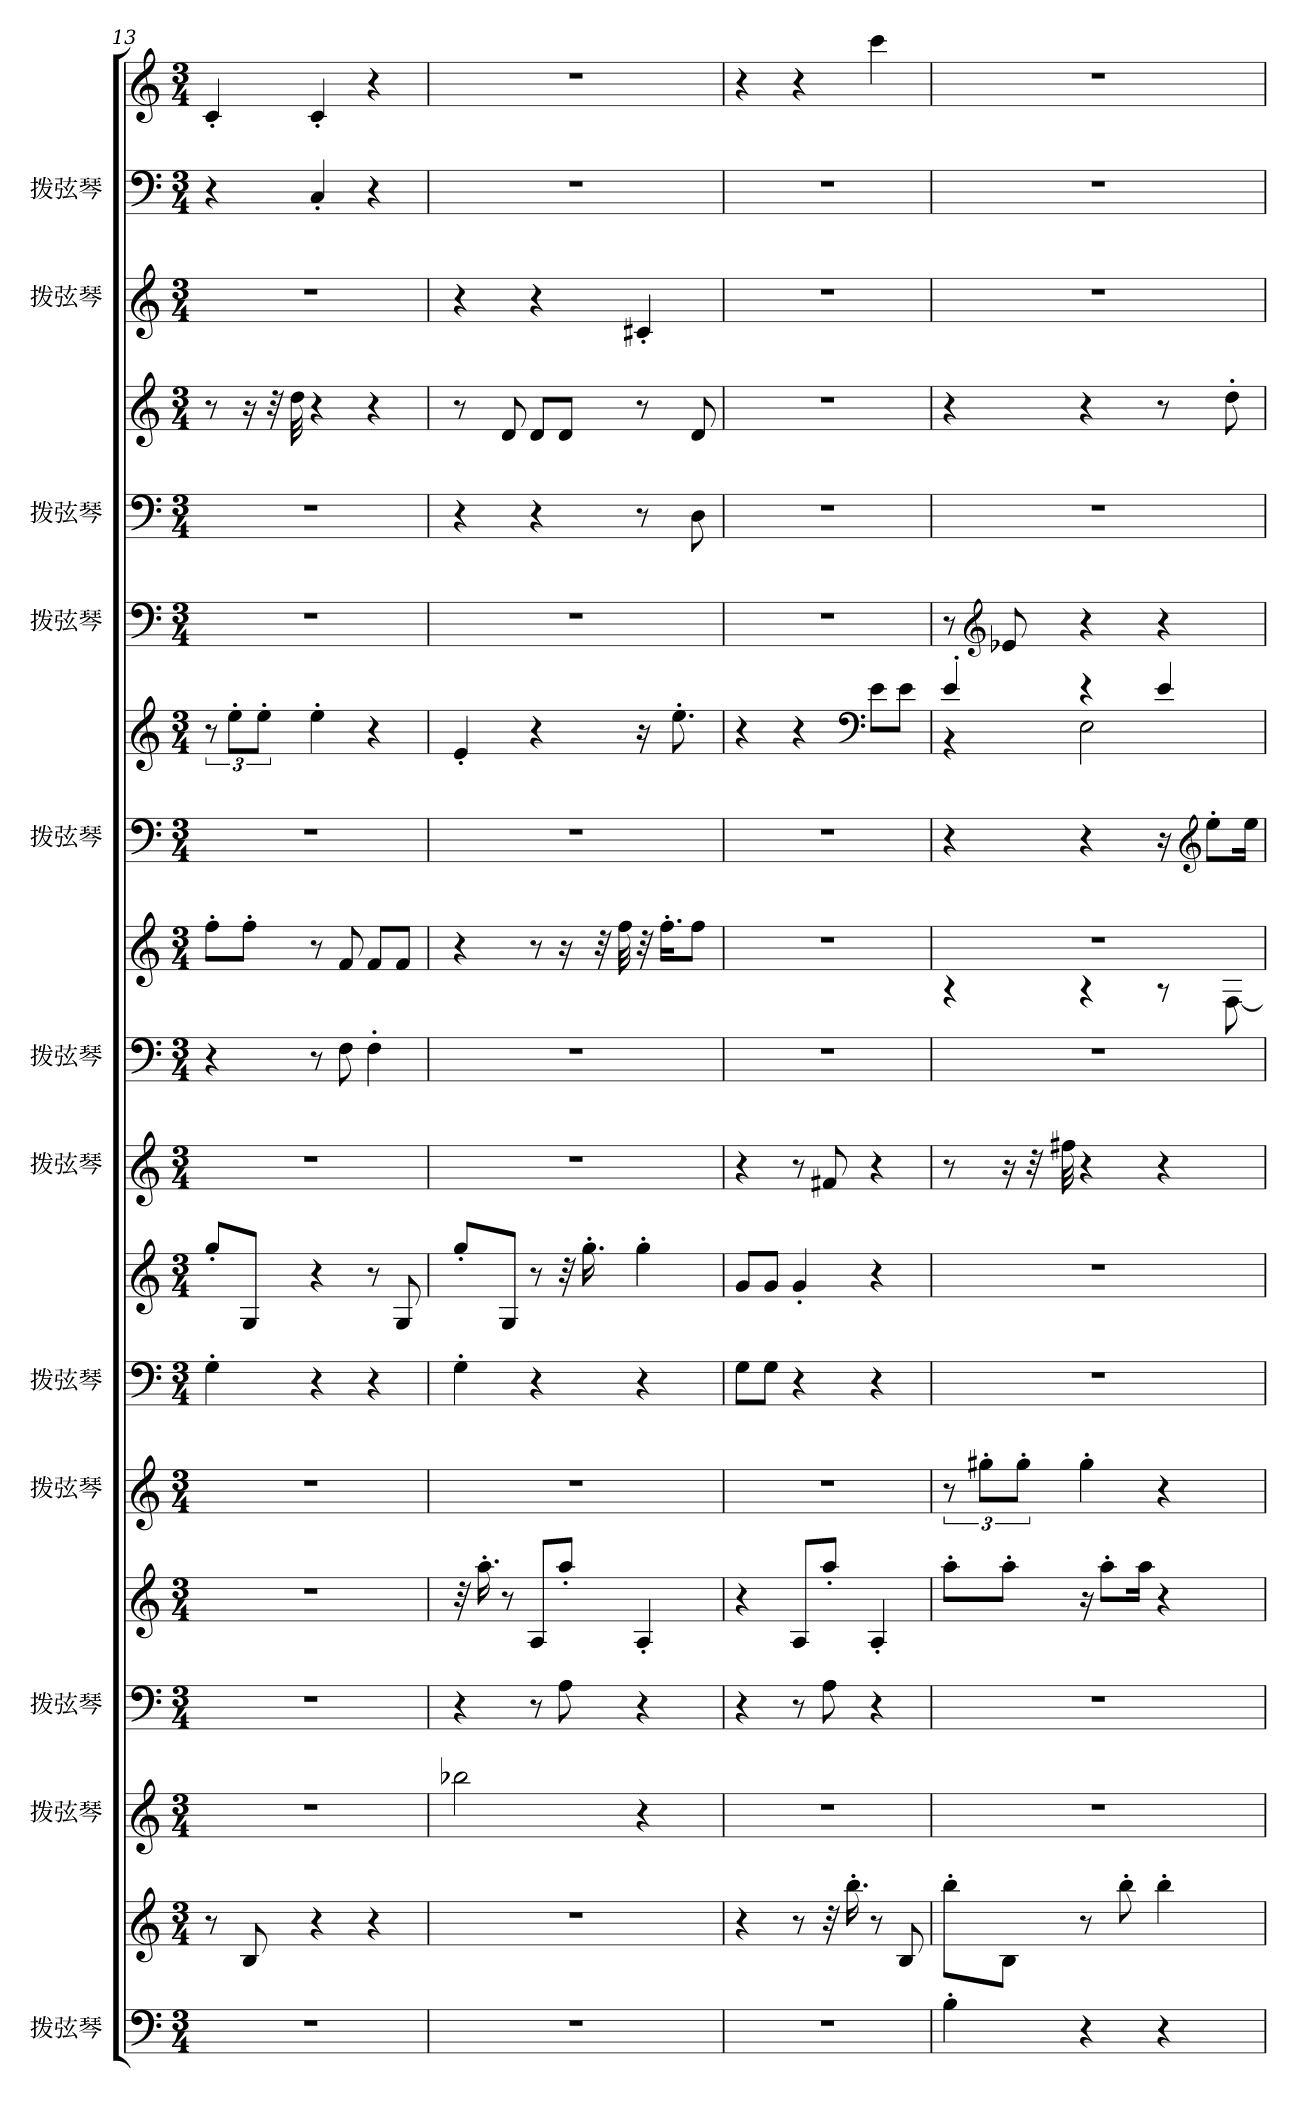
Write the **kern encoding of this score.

**kern	**kern	**kern	**kern	**kern	**kern	**kern	**kern	**kern	**kern	**kern	**kern	**kern	**kern	**kern	**kern	**kern	**kern	**kern
*part12	*part12	*part11	*part10	*part10	*part9	*part8	*part8	*part7	*part6	*part6	*part5	*part5	*part4	*part3	*part3	*part2	*part1	*part1
*staff19	*staff18	*staff17	*staff16	*staff15	*staff14	*staff13	*staff12	*staff11	*staff10	*staff9	*staff8	*staff7	*staff6	*staff5	*staff4	*staff3	*staff2	*staff1
*I"拨弦琴	*	*I"拨弦琴	*I"拨弦琴	*	*I"拨弦琴	*I"拨弦琴	*	*I"拨弦琴	*I"拨弦琴	*	*I"拨弦琴	*	*I"拨弦琴	*I"拨弦琴	*	*I"拨弦琴	*I"拨弦琴	*
!!LO:PB:g=z
*clefF4	*clefG2	*clefG2	*clefF4	*clefG2	*clefG2	*clefF4	*clefG2	*clefG2	*clefF4	*clefG2	*clefF4	*clefG2	*clefF4	*clefF4	*clefG2	*clefG2	*clefF4	*clefG2
*k[]	*k[]	*k[]	*k[]	*k[]	*k[]	*k[]	*k[]	*k[]	*k[]	*k[]	*k[]	*k[]	*k[]	*k[]	*k[]	*k[]	*k[]	*k[]
*M3/4	*M3/4	*M3/4	*M3/4	*M3/4	*M3/4	*M3/4	*M3/4	*M3/4	*M3/4	*M3/4	*M3/4	*M3/4	*M3/4	*M3/4	*M3/4	*M3/4	*M3/4	*M3/4
=13	=13	=13	=13	=13	=13	=13	=13	=13	=13	=13	=13	=13	=13	=13	=13	=13	=13	=13
2.r	8r	2.r	2.r	2.r	2.r	4G'\	8gg'/L	2.r	4r	8ff'\L	2.r	12r	2.r	2.r	8r	2.r	4r	4c'/
.	.	.	.	.	.	.	.	.	.	.	.	12ee'\L	.	.	.	.	.	.
.	8B/	.	.	.	.	.	8G/J	.	.	8ff'\J	.	.	.	.	16r	.	.	.
.	.	.	.	.	.	.	.	.	.	.	.	12ee'\J	.	.	.	.	.	.
.	.	.	.	.	.	.	.	.	.	.	.	.	.	.	32r	.	.	.
.	.	.	.	.	.	.	.	.	.	.	.	.	.	.	32dd\	.	.	.
.	4r	.	.	.	.	4r	4r	.	8r	8r	.	4ee'\	.	.	4r	.	4C'/	4c'/
.	.	.	.	.	.	.	.	.	8F\	8f/	.	.	.	.	.	.	.	.
.	4r	.	.	.	.	4r	8r	.	4F'\	8f/L	.	4r	.	.	4r	.	4r	4r
.	.	.	.	.	.	.	8G/	.	.	8f/J	.	.	.	.	.	.	.	.
=14	=14	=14	=14	=14	=14	=14	=14	=14	=14	=14	=14	=14	=14	=14	=14	=14	=14	=14
2.r	2.r	2bb-X\	4r	32r	2.r	4G'\	8gg'/L	2.r	2.r	4r	2.r	4e'/	2.r	4r	8r	4r	2.r	2.r
.	.	.	.	16.aa'\	.	.	.	.	.	.	.	.	.	.	.	.	.	.
.	.	.	.	8r	.	.	8G/J	.	.	.	.	.	.	.	8d/	.	.	.
.	.	.	8r	8A/L	.	4r	8r	.	.	8r	.	4r	.	4r	8d/L	4r	.	.
.	.	.	8A\	8aa'/J	.	.	32r	.	.	16r	.	.	.	.	8d/J	.	.	.
.	.	.	.	.	.	.	16.gg'\	.	.	.	.	.	.	.	.	.	.	.
.	.	.	.	.	.	.	.	.	.	32r	.	.	.	.	.	.	.	.
.	.	.	.	.	.	.	.	.	.	32ff\	.	.	.	.	.	.	.	.
.	.	4r	4r	4A'/	.	4r	4gg'\	.	.	32r	.	16r	.	8r	8r	4c#X'/	.	.
.	.	.	.	.	.	.	.	.	.	16.ff'\KL	.	.	.	.	.	.	.	.
.	.	.	.	.	.	.	.	.	.	.	.	8.ee'\	.	.	.	.	.	.
.	.	.	.	.	.	.	.	.	.	8ff\J	.	.	.	8D\	8d/	.	.	.
=15	=15	=15	=15	=15	=15	=15	=15	=15	=15	=15	=15	=15	=15	=15	=15	=15	=15	=15
2.r	4r	2.r	4r	4r	2.r	8G\L	8g/L	4r	2.r	2.r	2.r	4r	2.r	2.r	2.r	2.r	2.r	4r
.	.	.	.	.	.	8G\J	8g/J	.	.	.	.	.	.	.	.	.	.	.
.	8r	.	8r	8A/L	.	4r	4g'/	8r	.	.	.	4r	.	.	.	.	.	4r
.	32r	.	8A\	8aa'/J	.	.	.	8f#X/	.	.	.	.	.	.	.	.	.	.
.	16.bb'\	.	.	.	.	.	.	.	.	.	.	.	.	.	.	.	.	.
*	*	*	*	*	*	*	*	*	*	*	*	*clefF4	*	*	*	*	*	*
.	8r	.	4r	4A'/	.	4r	4r	4r	.	.	.	8e\L	.	.	.	.	.	4ccc\
.	8B/	.	.	.	.	.	.	.	.	.	.	8e\J	.	.	.	.	.	.
!!LO:PB:g=z
=16	=16	=16	=16	=16	=16	=16	=16	=16	=16	=16	=16	=16	=16	=16	=16	=16	=16	=16
*	*	*	*	*	*	*	*	*	*	*^	*	*^	*	*	*	*	*	*
4B'\	8bb'\L	2.r	2.r	8aa'\L	12r	2.r	2.r	8r	2.r	2.r	4r	4r	4e'/	4r	8r	2.r	4r	2.r	2.r	2.r
.	.	.	.	.	12gg#X'\L	.	.	.	.	.	.	.	.	.	.	.	.	.	.	.
*	*	*	*	*	*	*	*	*	*	*	*	*	*	*	*clefG2	*	*	*	*	*
.	8B\J	.	.	8aa'\J	.	.	.	16r	.	.	.	.	.	.	8e-X/	.	.	.	.	.
.	.	.	.	.	12gg#'\J	.	.	.	.	.	.	.	.	.	.	.	.	.	.	.
.	.	.	.	.	.	.	.	32r	.	.	.	.	.	.	.	.	.	.	.	.
.	.	.	.	.	.	.	.	32ff#X\	.	.	.	.	.	.	.	.	.	.	.	.
4r	8r	.	.	16r	4gg#'\	.	.	4r	.	.	4r	4r	4r	2E\	4r	.	4r	.	.	.
.	.	.	.	8aa'\L	.	.	.	.	.	.	.	.	.	.	.	.	.	.	.	.
.	8bb'\	.	.	.	.	.	.	.	.	.	.	.	.	.	.	.	.	.	.	.
.	.	.	.	16aa\Jk	.	.	.	.	.	.	.	.	.	.	.	.	.	.	.	.
4r	4bb'\	.	.	4r	4r	.	.	4r	.	.	8r	16r	4e/	.	4r	.	8r	.	.	.
*	*	*	*	*	*	*	*	*	*	*	*	*clefG2	*	*	*	*	*	*	*	*
.	.	.	.	.	.	.	.	.	.	.	.	8ee'\L	.	.	.	.	.	.	.	.
.	.	.	.	.	.	.	.	.	.	.	[8F\	.	.	.	.	.	8dd'\	.	.	.
.	.	.	.	.	.	.	.	.	.	.	.	16ee\Jk	.	.	.	.	.	.	.	.
*	*	*	*	*	*	*	*	*	*	*v	*v	*	*v	*v	*	*	*	*	*	*
=	=	=	=	=	=	=	=	=	=	=	=	=	=	=	=	=	=	=
*-	*-	*-	*-	*-	*-	*-	*-	*-	*-	*-	*-	*-	*-	*-	*-	*-	*-	*-
